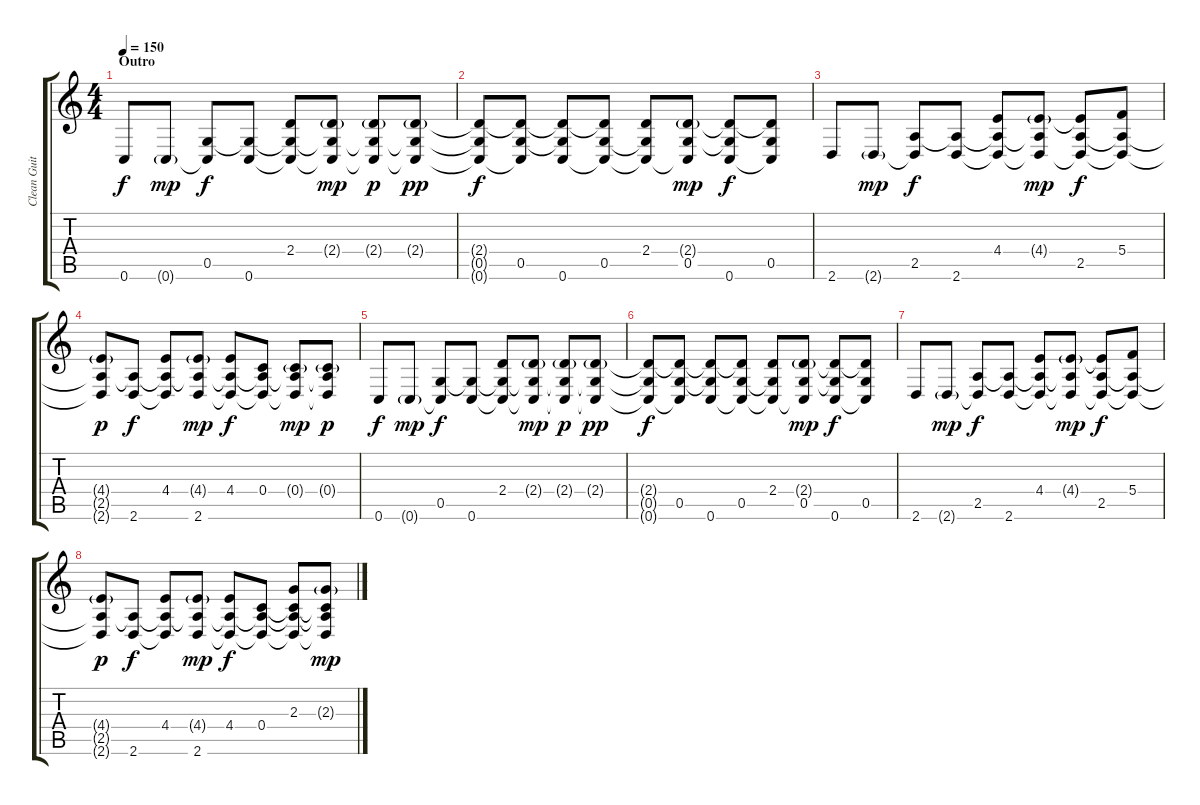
\track ("Clean Guitar 1" "Clean Guit") {instrument electricguitarclean}
\staff {score tabs}
\tuning (D4 A3 F3 C3 G2 C2) {hide}
\ts (4 4)
\section ("" "Outro")
\tempo 150
\clef g2
\ks c
0.6.8{dy f} 0.6{g}.8{dy mp} (0.5 0.6{t}).8{dy f} (0.5{t} 0.6).8 (2.4 0.5{t} 0.6{t}).8 (2.4{g} 0.5{t} 0.6{t}).8{dy mp} (2.4{g} 0.5{t} 0.6{t}).8{dy p} (2.4{g} 0.5{t} 0.6{t}).8{dy pp} |
(2.4{t} 0.5{t} 0.6{t}).8{dy f} (2.4{t} 0.5 0.6{t}).8 (2.4{t} 0.5{t} 0.6).8 (2.4{t} 0.5 0.6{t}).8 (2.4 0.5{t} 0.6{t}).8 (2.4{g} 0.5 0.6{t}).8{dy mp} (2.4{t} 0.5{t} 0.6).8{dy f} (2.4{t} 0.5 0.6{t}).8 |
2.6.8 2.6{g}.8{dy mp} (2.5 2.6{t}).8{dy f} (2.5{t} 2.6).8 (4.4 2.5{t} 2.6{t}).8 (4.4{g} 2.5{t} 2.6{t}).8{dy mp} (4.4{t} 2.5 2.6{t}).8{dy f} (5.4 2.5{t} 2.6{t}).8 |
(4.4{g} 2.5{t} 2.6{t}).8{dy p} (2.5{t} 2.6).8{dy f} (4.4 2.5{t} 2.6{t}).8 (4.4{g} 2.5{t} 2.6).8{dy mp} (4.4 2.5{t} 2.6{t}).8{dy f} (0.4 2.5{t} 2.6{t}).8 (0.4{g} 2.5{t} 2.6{t}).8{dy mp} (0.4{g} 2.5{t} 2.6{t}).8{dy p} |
0.6.8{dy f} 0.6{g}.8{dy mp} (0.5 0.6{t}).8{dy f} (0.5{t} 0.6).8 (2.4 0.5{t} 0.6{t}).8 (2.4{g} 0.5{t} 0.6{t}).8{dy mp} (2.4{g} 0.5{t} 0.6{t}).8{dy p} (2.4{g} 0.5{t} 0.6{t}).8{dy pp} |
(2.4{t} 0.5{t} 0.6{t}).8{dy f} (2.4{t} 0.5 0.6{t}).8 (2.4{t} 0.5{t} 0.6).8 (2.4{t} 0.5 0.6{t}).8 (2.4 0.5{t} 0.6{t}).8 (2.4{g} 0.5 0.6{t}).8{dy mp} (2.4{t} 0.5{t} 0.6).8{dy f} (2.4{t} 0.5 0.6{t}).8 |
2.6.8 2.6{g}.8{dy mp} (2.5 2.6{t}).8{dy f} (2.5{t} 2.6).8 (4.4 2.5{t} 2.6{t}).8 (4.4{g} 2.5{t} 2.6{t}).8{dy mp} (4.4{t} 2.5 2.6{t}).8{dy f} (5.4 2.5{t} 2.6{t}).8 |
(4.4{g} 2.5{t} 2.6{t}).8{dy p} (2.5{t} 2.6).8{dy f} (4.4 2.5{t} 2.6{t}).8 (4.4{g} 2.5{t} 2.6).8{dy mp} (4.4 2.5{t} 2.6{t}).8{dy f} (0.4 2.5{t} 2.6{t}).8 (2.3 0.4{t} 2.5{t} 2.6{t}).8 (2.3{g} 0.4{t} 2.5{t} 2.6{t}).8{dy mp}
